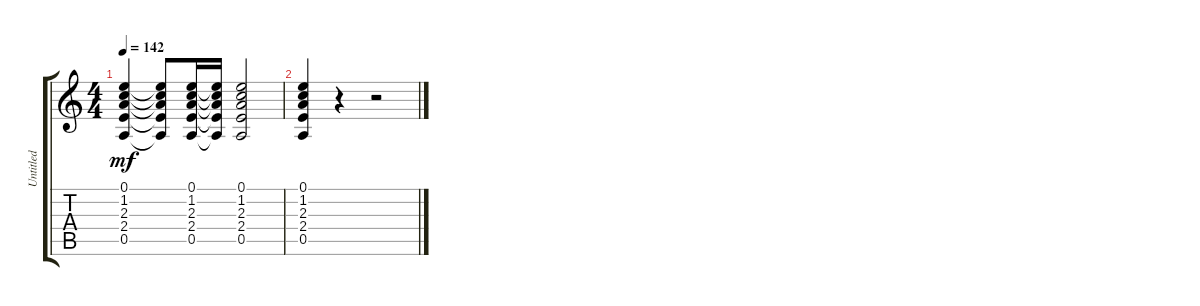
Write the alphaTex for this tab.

\track ("Untitled" "Untitled") {instrument distortionguitar}
\staff {score tabs}
\tuning (E4 B3 G3 D3 A2 E2) {hide}
\ts (4 4)
\tempo 142
\clef g2
\ks c
(0.1 1.2 2.3 2.4 0.5).4{dy mf} (0.1{t} 1.2{t} 2.3{t} 2.4{t} 0.5{t}).8 (0.1 1.2 2.3 2.4 0.5).16 (0.1{t} 1.2{t} 2.3{t} 2.4{t} 0.5{t}).16 (0.1 1.2 2.3 2.4 0.5).2 |
(0.1 1.2 2.3 2.4 0.5).4 r.4 r.2
